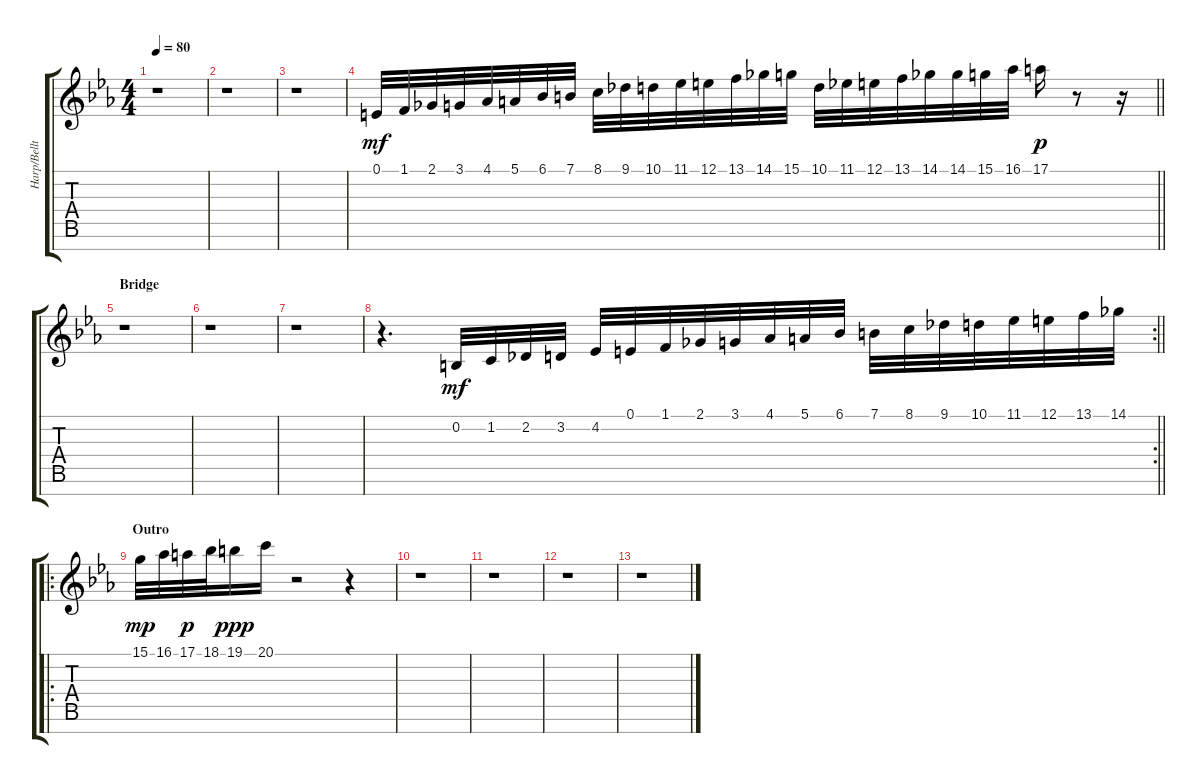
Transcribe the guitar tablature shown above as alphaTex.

\track ("Harp/Belltree" "Harp/Bellt") {instrument orchestralharp}
\staff {score tabs}
\tuning (E4 B3 G3 D3 A2 E2 B1) {hide}
\ts (4 4)
\tempo 80
\clef g2
\ks eb
r.1{dy mf} |
r.1 |
r.1 |
\barLineRight lightlight
0.1.32{instrument applause} 1.1.32 2.1.32 3.1.32 4.1.32 5.1.32 6.1.32 7.1.32 8.1.32 9.1.32 10.1.32 11.1.32 12.1.32 13.1.32 14.1.32 15.1.32 10.1.32 11.1.32 12.1.32 13.1.32 14.1.32 14.1.32 15.1.32 16.1.32 17.1.16{dy p} r.8 r.16 |
\section ("" "Bridge")
r.1 |
r.1 |
r.1 |
\rc 2
\barLineRight lightlight
r.4{d instrument applause} 0.2.32{dy mf} 1.2.32 2.2.32 3.2.32 4.2.32 0.1.32 1.1.32 2.1.32 3.1.32 4.1.32 5.1.32 6.1.32 7.1.32 8.1.32 9.1.32 10.1.32 11.1.32 12.1.32 13.1.32 14.1.32 |
\ro
\section ("" "Outro")
15.1.32{dy mp} 16.1.32 17.1.32{dy p} 18.1.32 19.1.16{dy ppp} 20.1.16 r.2 r.4 |
r.1 |
r.1 |
r.1 |
r.1
